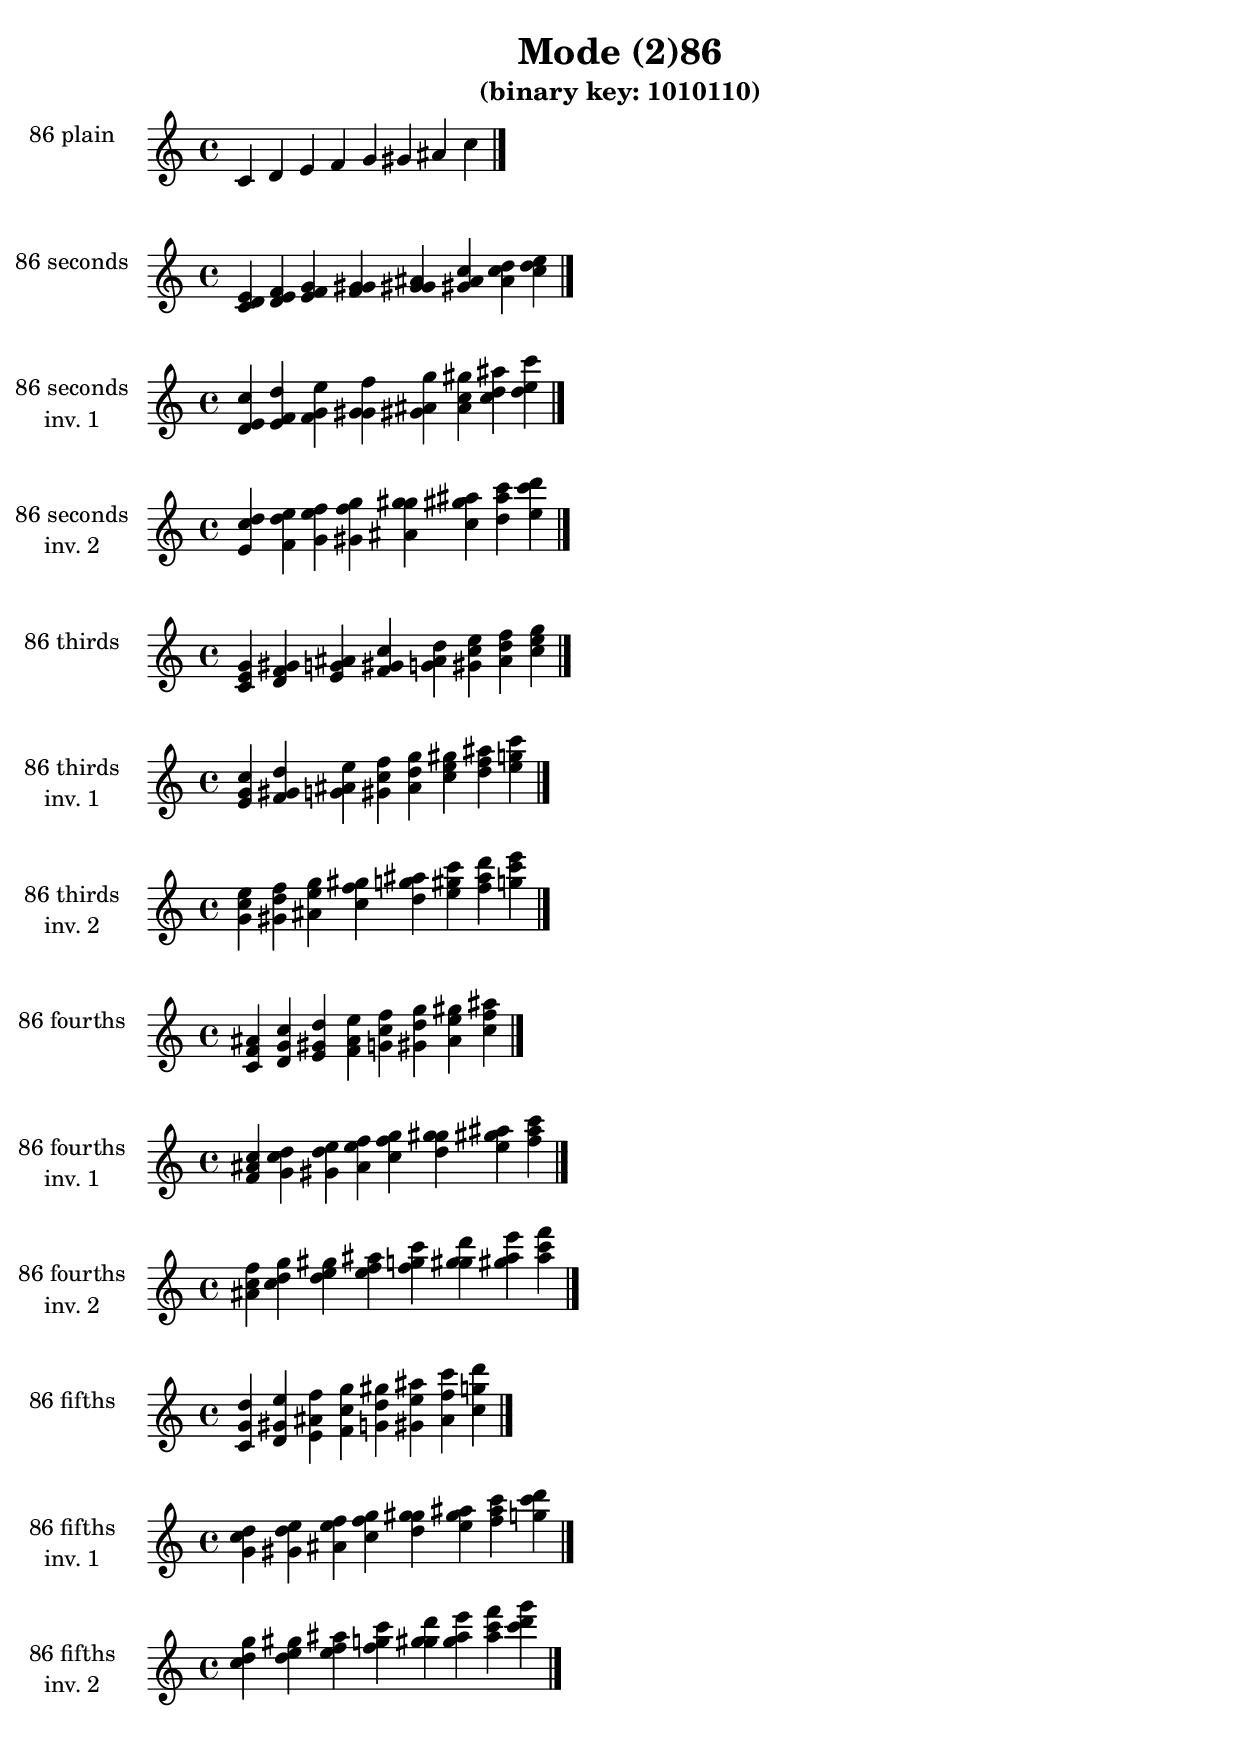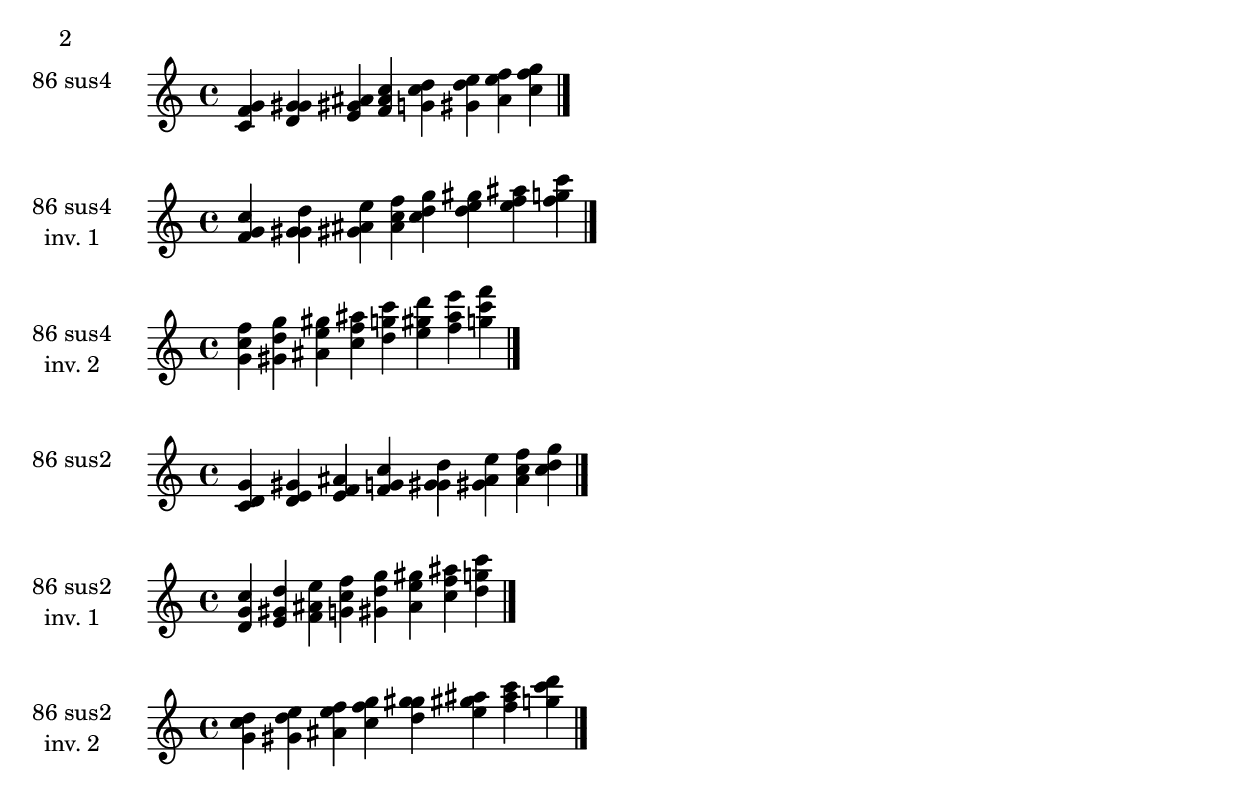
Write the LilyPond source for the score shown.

\version "2.19.0"

\header {
  title = "Mode (2)86"
  subtitle = "(binary key: 1010110)"
 %% Remove default LilyPond tagline
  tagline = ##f
}

\paper {
  #(set-paper-size "a4")
}

global = {
  \key c \major
  \time 4/4
  \tempo 4=100
}

\book {
  \score {
    \new Staff \with {
      instrumentName =  \markup { \column {
         \hcenter-in #14 \line { 86 plain }
         \hcenter-in #14 \line {  } } }
      midiInstrument = "oboe"
    } { \accidentalStyle "default"
        \cadenzaOn c' d' e' f' g' gis' ais' c''  \cadenzaOff \bar "|." }
    \layout { }
  }
  \score {
    \new Staff \with {
      instrumentName =  \markup { \column {
         \hcenter-in #14 \line { 86 seconds }
         \hcenter-in #14 \line {  } } }
      midiInstrument = "oboe"
    } { \accidentalStyle "default"
        \cadenzaOn <c' d' e'> <d' e' f'> <e' f' g'> <f' g' gis'> <g' gis' ais'> <gis' ais' c''> <ais' c'' d''> <c'' d'' e''>  \cadenzaOff \bar "|." }
    \layout { }
  }
  \score {
    \new Staff \with {
      instrumentName =  \markup { \column {
         \hcenter-in #14 \line { 86 seconds }
         \hcenter-in #14 \line { inv. 1 } } }
      midiInstrument = "oboe"
    } { \accidentalStyle "default"
        \cadenzaOn <d' e' c''> <e' f' d''> <f' g' e''> <g' gis' f''> <gis' ais' g''> <ais' c'' gis''> <c'' d'' ais''> <d'' e'' c'''>  \cadenzaOff \bar "|." }
    \layout { }
  }
  \score {
    \new Staff \with {
      instrumentName =  \markup { \column {
         \hcenter-in #14 \line { 86 seconds }
         \hcenter-in #14 \line { inv. 2 } } }
      midiInstrument = "oboe"
    } { \accidentalStyle "default"
        \cadenzaOn <e' c'' d''> <f' d'' e''> <g' e'' f''> <gis' f'' g''> <ais' g'' gis''> <c'' gis'' ais''> <d'' ais'' c'''> <e'' c''' d'''>  \cadenzaOff \bar "|." }
    \layout { }
  }
  \score {
    \new Staff \with {
      instrumentName =  \markup { \column {
         \hcenter-in #14 \line { 86 thirds }
         \hcenter-in #14 \line {  } } }
      midiInstrument = "oboe"
    } { \accidentalStyle "default"
        \cadenzaOn <c' e' g'> <d' f' gis'> <e' g' ais'> <f' gis' c''> <g' ais' d''> <gis' c'' e''> <ais' d'' f''> <c'' e'' g''>  \cadenzaOff \bar "|." }
    \layout { }
  }
  \score {
    \new Staff \with {
      instrumentName =  \markup { \column {
         \hcenter-in #14 \line { 86 thirds }
         \hcenter-in #14 \line { inv. 1 } } }
      midiInstrument = "oboe"
    } { \accidentalStyle "default"
        \cadenzaOn <e' g' c''> <f' gis' d''> <g' ais' e''> <gis' c'' f''> <ais' d'' g''> <c'' e'' gis''> <d'' f'' ais''> <e'' g'' c'''>  \cadenzaOff \bar "|." }
    \layout { }
  }
  \score {
    \new Staff \with {
      instrumentName =  \markup { \column {
         \hcenter-in #14 \line { 86 thirds }
         \hcenter-in #14 \line { inv. 2 } } }
      midiInstrument = "oboe"
    } { \accidentalStyle "default"
        \cadenzaOn <g' c'' e''> <gis' d'' f''> <ais' e'' g''> <c'' f'' gis''> <d'' g'' ais''> <e'' gis'' c'''> <f'' ais'' d'''> <g'' c''' e'''>  \cadenzaOff \bar "|." }
    \layout { }
  }
  \score {
    \new Staff \with {
      instrumentName =  \markup { \column {
         \hcenter-in #14 \line { 86 fourths }
         \hcenter-in #14 \line {  } } }
      midiInstrument = "oboe"
    } { \accidentalStyle "default"
        \cadenzaOn <c' f' ais'> <d' g' c''> <e' gis' d''> <f' ais' e''> <g' c'' f''> <gis' d'' g''> <ais' e'' gis''> <c'' f'' ais''>  \cadenzaOff \bar "|." }
    \layout { }
  }
  \score {
    \new Staff \with {
      instrumentName =  \markup { \column {
         \hcenter-in #14 \line { 86 fourths }
         \hcenter-in #14 \line { inv. 1 } } }
      midiInstrument = "oboe"
    } { \accidentalStyle "default"
        \cadenzaOn <f' ais' c''> <g' c'' d''> <gis' d'' e''> <ais' e'' f''> <c'' f'' g''> <d'' g'' gis''> <e'' gis'' ais''> <f'' ais'' c'''>  \cadenzaOff \bar "|." }
    \layout { }
  }
  \score {
    \new Staff \with {
      instrumentName =  \markup { \column {
         \hcenter-in #14 \line { 86 fourths }
         \hcenter-in #14 \line { inv. 2 } } }
      midiInstrument = "oboe"
    } { \accidentalStyle "default"
        \cadenzaOn <ais' c'' f''> <c'' d'' g''> <d'' e'' gis''> <e'' f'' ais''> <f'' g'' c'''> <g'' gis'' d'''> <gis'' ais'' e'''> <ais'' c''' f'''>  \cadenzaOff \bar "|." }
    \layout { }
  }
  \score {
    \new Staff \with {
      instrumentName =  \markup { \column {
         \hcenter-in #14 \line { 86 fifths }
         \hcenter-in #14 \line {  } } }
      midiInstrument = "oboe"
    } { \accidentalStyle "default"
        \cadenzaOn <c' g' d''> <d' gis' e''> <e' ais' f''> <f' c'' g''> <g' d'' gis''> <gis' e'' ais''> <ais' f'' c'''> <c'' g'' d'''>  \cadenzaOff \bar "|." }
    \layout { }
  }
  \score {
    \new Staff \with {
      instrumentName =  \markup { \column {
         \hcenter-in #14 \line { 86 fifths }
         \hcenter-in #14 \line { inv. 1 } } }
      midiInstrument = "oboe"
    } { \accidentalStyle "default"
        \cadenzaOn <g' d'' c''> <gis' e'' d''> <ais' f'' e''> <c'' g'' f''> <d'' gis'' g''> <e'' ais'' gis''> <f'' c''' ais''> <g'' d''' c'''>  \cadenzaOff \bar "|." }
    \layout { }
  }
  \score {
    \new Staff \with {
      instrumentName =  \markup { \column {
         \hcenter-in #14 \line { 86 fifths }
         \hcenter-in #14 \line { inv. 2 } } }
      midiInstrument = "oboe"
    } { \accidentalStyle "default"
        \cadenzaOn <d'' c'' g''> <e'' d'' gis''> <f'' e'' ais''> <g'' f'' c'''> <gis'' g'' d'''> <ais'' gis'' e'''> <c''' ais'' f'''> <d''' c''' g'''>  \cadenzaOff \bar "|." }
    \layout { }
  }
  \score {
    \new Staff \with {
      instrumentName =  \markup { \column {
         \hcenter-in #14 \line { 86 sus4 }
         \hcenter-in #14 \line {  } } }
      midiInstrument = "oboe"
    } { \accidentalStyle "default"
        \cadenzaOn <c' f' g'> <d' g' gis'> <e' gis' ais'> <f' ais' c''> <g' c'' d''> <gis' d'' e''> <ais' e'' f''> <c'' f'' g''>  \cadenzaOff \bar "|." }
    \layout { }
  }
  \score {
    \new Staff \with {
      instrumentName =  \markup { \column {
         \hcenter-in #14 \line { 86 sus4 }
         \hcenter-in #14 \line { inv. 1 } } }
      midiInstrument = "oboe"
    } { \accidentalStyle "default"
        \cadenzaOn <f' g' c''> <g' gis' d''> <gis' ais' e''> <ais' c'' f''> <c'' d'' g''> <d'' e'' gis''> <e'' f'' ais''> <f'' g'' c'''>  \cadenzaOff \bar "|." }
    \layout { }
  }
  \score {
    \new Staff \with {
      instrumentName =  \markup { \column {
         \hcenter-in #14 \line { 86 sus4 }
         \hcenter-in #14 \line { inv. 2 } } }
      midiInstrument = "oboe"
    } { \accidentalStyle "default"
        \cadenzaOn <g' c'' f''> <gis' d'' g''> <ais' e'' gis''> <c'' f'' ais''> <d'' g'' c'''> <e'' gis'' d'''> <f'' ais'' e'''> <g'' c''' f'''>  \cadenzaOff \bar "|." }
    \layout { }
  }
  \score {
    \new Staff \with {
      instrumentName =  \markup { \column {
         \hcenter-in #14 \line { 86 sus2 }
         \hcenter-in #14 \line {  } } }
      midiInstrument = "oboe"
    } { \accidentalStyle "default"
        \cadenzaOn <c' d' g'> <d' e' gis'> <e' f' ais'> <f' g' c''> <g' gis' d''> <gis' ais' e''> <ais' c'' f''> <c'' d'' g''>  \cadenzaOff \bar "|." }
    \layout { }
  }
  \score {
    \new Staff \with {
      instrumentName =  \markup { \column {
         \hcenter-in #14 \line { 86 sus2 }
         \hcenter-in #14 \line { inv. 1 } } }
      midiInstrument = "oboe"
    } { \accidentalStyle "default"
        \cadenzaOn <d' g' c''> <e' gis' d''> <f' ais' e''> <g' c'' f''> <gis' d'' g''> <ais' e'' gis''> <c'' f'' ais''> <d'' g'' c'''>  \cadenzaOff \bar "|." }
    \layout { }
  }
  \score {
    \new Staff \with {
      instrumentName =  \markup { \column {
         \hcenter-in #14 \line { 86 sus2 }
         \hcenter-in #14 \line { inv. 2 } } }
      midiInstrument = "oboe"
    } { \accidentalStyle "default"
        \cadenzaOn <g' c'' d''> <gis' d'' e''> <ais' e'' f''> <c'' f'' g''> <d'' g'' gis''> <e'' gis'' ais''> <f'' ais'' c'''> <g'' c''' d'''>  \cadenzaOff \bar "|." }
    \layout { }
  }
}

\book {
  \bookOutputSuffix "plain_"
  \score {
    \new Staff \with {
      instrumentName =  \markup { \column {
         \hcenter-in #14 \line { 86 plain }
         \hcenter-in #14 \line {  } } }
      midiInstrument = "oboe"
    } { \accidentalStyle "default"
        \cadenzaOn c' d' e' f' g' gis' ais' c''  \cadenzaOff \bar "|." }
    \midi { }
  }
}
\book {
  \bookOutputSuffix "seconds_"
  \score {
    \new Staff \with {
      instrumentName =  \markup { \column {
         \hcenter-in #14 \line { 86 seconds }
         \hcenter-in #14 \line {  } } }
      midiInstrument = "oboe"
    } { \accidentalStyle "default"
        \cadenzaOn <c' d' e'> <d' e' f'> <e' f' g'> <f' g' gis'> <g' gis' ais'> <gis' ais' c''> <ais' c'' d''> <c'' d'' e''>  \cadenzaOff \bar "|." }
    \midi { }
  }
}
\book {
  \bookOutputSuffix "seconds_inv. 1"
  \score {
    \new Staff \with {
      instrumentName =  \markup { \column {
         \hcenter-in #14 \line { 86 seconds }
         \hcenter-in #14 \line { inv. 1 } } }
      midiInstrument = "oboe"
    } { \accidentalStyle "default"
        \cadenzaOn <d' e' c''> <e' f' d''> <f' g' e''> <g' gis' f''> <gis' ais' g''> <ais' c'' gis''> <c'' d'' ais''> <d'' e'' c'''>  \cadenzaOff \bar "|." }
    \midi { }
  }
}
\book {
  \bookOutputSuffix "seconds_inv. 2"
  \score {
    \new Staff \with {
      instrumentName =  \markup { \column {
         \hcenter-in #14 \line { 86 seconds }
         \hcenter-in #14 \line { inv. 2 } } }
      midiInstrument = "oboe"
    } { \accidentalStyle "default"
        \cadenzaOn <e' c'' d''> <f' d'' e''> <g' e'' f''> <gis' f'' g''> <ais' g'' gis''> <c'' gis'' ais''> <d'' ais'' c'''> <e'' c''' d'''>  \cadenzaOff \bar "|." }
    \midi { }
  }
}
\book {
  \bookOutputSuffix "thirds_"
  \score {
    \new Staff \with {
      instrumentName =  \markup { \column {
         \hcenter-in #14 \line { 86 thirds }
         \hcenter-in #14 \line {  } } }
      midiInstrument = "oboe"
    } { \accidentalStyle "default"
        \cadenzaOn <c' e' g'> <d' f' gis'> <e' g' ais'> <f' gis' c''> <g' ais' d''> <gis' c'' e''> <ais' d'' f''> <c'' e'' g''>  \cadenzaOff \bar "|." }
    \midi { }
  }
}
\book {
  \bookOutputSuffix "thirds_inv. 1"
  \score {
    \new Staff \with {
      instrumentName =  \markup { \column {
         \hcenter-in #14 \line { 86 thirds }
         \hcenter-in #14 \line { inv. 1 } } }
      midiInstrument = "oboe"
    } { \accidentalStyle "default"
        \cadenzaOn <e' g' c''> <f' gis' d''> <g' ais' e''> <gis' c'' f''> <ais' d'' g''> <c'' e'' gis''> <d'' f'' ais''> <e'' g'' c'''>  \cadenzaOff \bar "|." }
    \midi { }
  }
}
\book {
  \bookOutputSuffix "thirds_inv. 2"
  \score {
    \new Staff \with {
      instrumentName =  \markup { \column {
         \hcenter-in #14 \line { 86 thirds }
         \hcenter-in #14 \line { inv. 2 } } }
      midiInstrument = "oboe"
    } { \accidentalStyle "default"
        \cadenzaOn <g' c'' e''> <gis' d'' f''> <ais' e'' g''> <c'' f'' gis''> <d'' g'' ais''> <e'' gis'' c'''> <f'' ais'' d'''> <g'' c''' e'''>  \cadenzaOff \bar "|." }
    \midi { }
  }
}
\book {
  \bookOutputSuffix "fourths_"
  \score {
    \new Staff \with {
      instrumentName =  \markup { \column {
         \hcenter-in #14 \line { 86 fourths }
         \hcenter-in #14 \line {  } } }
      midiInstrument = "oboe"
    } { \accidentalStyle "default"
        \cadenzaOn <c' f' ais'> <d' g' c''> <e' gis' d''> <f' ais' e''> <g' c'' f''> <gis' d'' g''> <ais' e'' gis''> <c'' f'' ais''>  \cadenzaOff \bar "|." }
    \midi { }
  }
}
\book {
  \bookOutputSuffix "fourths_inv. 1"
  \score {
    \new Staff \with {
      instrumentName =  \markup { \column {
         \hcenter-in #14 \line { 86 fourths }
         \hcenter-in #14 \line { inv. 1 } } }
      midiInstrument = "oboe"
    } { \accidentalStyle "default"
        \cadenzaOn <f' ais' c''> <g' c'' d''> <gis' d'' e''> <ais' e'' f''> <c'' f'' g''> <d'' g'' gis''> <e'' gis'' ais''> <f'' ais'' c'''>  \cadenzaOff \bar "|." }
    \midi { }
  }
}
\book {
  \bookOutputSuffix "fourths_inv. 2"
  \score {
    \new Staff \with {
      instrumentName =  \markup { \column {
         \hcenter-in #14 \line { 86 fourths }
         \hcenter-in #14 \line { inv. 2 } } }
      midiInstrument = "oboe"
    } { \accidentalStyle "default"
        \cadenzaOn <ais' c'' f''> <c'' d'' g''> <d'' e'' gis''> <e'' f'' ais''> <f'' g'' c'''> <g'' gis'' d'''> <gis'' ais'' e'''> <ais'' c''' f'''>  \cadenzaOff \bar "|." }
    \midi { }
  }
}
\book {
  \bookOutputSuffix "fifths_"
  \score {
    \new Staff \with {
      instrumentName =  \markup { \column {
         \hcenter-in #14 \line { 86 fifths }
         \hcenter-in #14 \line {  } } }
      midiInstrument = "oboe"
    } { \accidentalStyle "default"
        \cadenzaOn <c' g' d''> <d' gis' e''> <e' ais' f''> <f' c'' g''> <g' d'' gis''> <gis' e'' ais''> <ais' f'' c'''> <c'' g'' d'''>  \cadenzaOff \bar "|." }
    \midi { }
  }
}
\book {
  \bookOutputSuffix "fifths_inv. 1"
  \score {
    \new Staff \with {
      instrumentName =  \markup { \column {
         \hcenter-in #14 \line { 86 fifths }
         \hcenter-in #14 \line { inv. 1 } } }
      midiInstrument = "oboe"
    } { \accidentalStyle "default"
        \cadenzaOn <g' d'' c''> <gis' e'' d''> <ais' f'' e''> <c'' g'' f''> <d'' gis'' g''> <e'' ais'' gis''> <f'' c''' ais''> <g'' d''' c'''>  \cadenzaOff \bar "|." }
    \midi { }
  }
}
\book {
  \bookOutputSuffix "fifths_inv. 2"
  \score {
    \new Staff \with {
      instrumentName =  \markup { \column {
         \hcenter-in #14 \line { 86 fifths }
         \hcenter-in #14 \line { inv. 2 } } }
      midiInstrument = "oboe"
    } { \accidentalStyle "default"
        \cadenzaOn <d'' c'' g''> <e'' d'' gis''> <f'' e'' ais''> <g'' f'' c'''> <gis'' g'' d'''> <ais'' gis'' e'''> <c''' ais'' f'''> <d''' c''' g'''>  \cadenzaOff \bar "|." }
    \midi { }
  }
}
\book {
  \bookOutputSuffix "sus4_"
  \score {
    \new Staff \with {
      instrumentName =  \markup { \column {
         \hcenter-in #14 \line { 86 sus4 }
         \hcenter-in #14 \line {  } } }
      midiInstrument = "oboe"
    } { \accidentalStyle "default"
        \cadenzaOn <c' f' g'> <d' g' gis'> <e' gis' ais'> <f' ais' c''> <g' c'' d''> <gis' d'' e''> <ais' e'' f''> <c'' f'' g''>  \cadenzaOff \bar "|." }
    \midi { }
  }
}
\book {
  \bookOutputSuffix "sus4_inv. 1"
  \score {
    \new Staff \with {
      instrumentName =  \markup { \column {
         \hcenter-in #14 \line { 86 sus4 }
         \hcenter-in #14 \line { inv. 1 } } }
      midiInstrument = "oboe"
    } { \accidentalStyle "default"
        \cadenzaOn <f' g' c''> <g' gis' d''> <gis' ais' e''> <ais' c'' f''> <c'' d'' g''> <d'' e'' gis''> <e'' f'' ais''> <f'' g'' c'''>  \cadenzaOff \bar "|." }
    \midi { }
  }
}
\book {
  \bookOutputSuffix "sus4_inv. 2"
  \score {
    \new Staff \with {
      instrumentName =  \markup { \column {
         \hcenter-in #14 \line { 86 sus4 }
         \hcenter-in #14 \line { inv. 2 } } }
      midiInstrument = "oboe"
    } { \accidentalStyle "default"
        \cadenzaOn <g' c'' f''> <gis' d'' g''> <ais' e'' gis''> <c'' f'' ais''> <d'' g'' c'''> <e'' gis'' d'''> <f'' ais'' e'''> <g'' c''' f'''>  \cadenzaOff \bar "|." }
    \midi { }
  }
}
\book {
  \bookOutputSuffix "sus2_"
  \score {
    \new Staff \with {
      instrumentName =  \markup { \column {
         \hcenter-in #14 \line { 86 sus2 }
         \hcenter-in #14 \line {  } } }
      midiInstrument = "oboe"
    } { \accidentalStyle "default"
        \cadenzaOn <c' d' g'> <d' e' gis'> <e' f' ais'> <f' g' c''> <g' gis' d''> <gis' ais' e''> <ais' c'' f''> <c'' d'' g''>  \cadenzaOff \bar "|." }
    \midi { }
  }
}
\book {
  \bookOutputSuffix "sus2_inv. 1"
  \score {
    \new Staff \with {
      instrumentName =  \markup { \column {
         \hcenter-in #14 \line { 86 sus2 }
         \hcenter-in #14 \line { inv. 1 } } }
      midiInstrument = "oboe"
    } { \accidentalStyle "default"
        \cadenzaOn <d' g' c''> <e' gis' d''> <f' ais' e''> <g' c'' f''> <gis' d'' g''> <ais' e'' gis''> <c'' f'' ais''> <d'' g'' c'''>  \cadenzaOff \bar "|." }
    \midi { }
  }
}
\book {
  \bookOutputSuffix "sus2_inv. 2"
  \score {
    \new Staff \with {
      instrumentName =  \markup { \column {
         \hcenter-in #14 \line { 86 sus2 }
         \hcenter-in #14 \line { inv. 2 } } }
      midiInstrument = "oboe"
    } { \accidentalStyle "default"
        \cadenzaOn <g' c'' d''> <gis' d'' e''> <ais' e'' f''> <c'' f'' g''> <d'' g'' gis''> <e'' gis'' ais''> <f'' ais'' c'''> <g'' c''' d'''>  \cadenzaOff \bar "|." }
    \midi { }
  }
}
